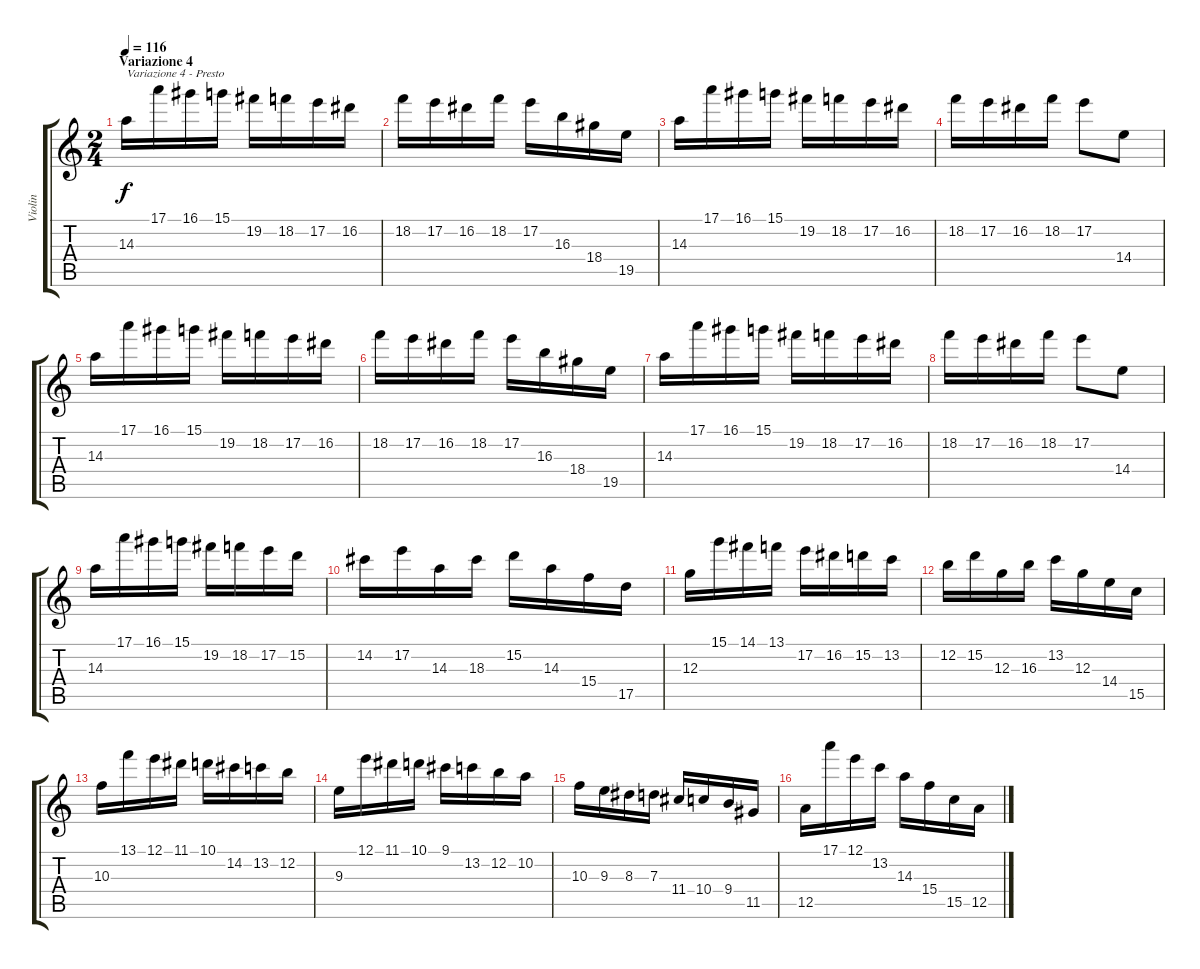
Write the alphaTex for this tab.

\track ("Violin" "Violin") {instrument acousticguitarnylon}
\staff {score tabs}
\tuning (E4 B3 G3 D3 A2 E2) {hide}
\ts (2 4)
\section ("" "Variazione 4")
\tempo 116
\clef g2
\ks c
14.3.16{txt "Variazione 4 - Presto" dy f} 17.1.16 16.1.16 15.1.16 19.2.16 18.2.16 17.2.16 16.2.16 |
18.2.16 17.2.16 16.2.16 18.2.16 17.2.16 16.3.16 18.4.16 19.5.16 |
14.3.16 17.1.16 16.1.16 15.1.16 19.2.16 18.2.16 17.2.16 16.2.16 |
18.2.16 17.2.16 16.2.16 18.2.16 17.2.8 14.4.8 |
14.3.16 17.1.16 16.1.16 15.1.16 19.2.16 18.2.16 17.2.16 16.2.16 |
18.2.16 17.2.16 16.2.16 18.2.16 17.2.16 16.3.16 18.4.16 19.5.16 |
14.3.16 17.1.16 16.1.16 15.1.16 19.2.16 18.2.16 17.2.16 16.2.16 |
18.2.16 17.2.16 16.2.16 18.2.16 17.2.8 14.4.8 |
14.3.16 17.1.16 16.1.16 15.1.16 19.2.16 18.2.16 17.2.16 15.2.16 |
14.2.16 17.2.16 14.3.16 18.3.16 15.2.16 14.3.16 15.4.16 17.5.16 |
12.3.16 15.1.16 14.1.16 13.1.16 17.2.16 16.2.16 15.2.16 13.2.16 |
12.2.16 15.2.16 12.3.16 16.3.16 13.2.16 12.3.16 14.4.16 15.5.16 |
10.3.16 13.1.16 12.1.16 11.1.16 10.1.16 14.2.16 13.2.16 12.2.16 |
9.3.16 12.1.16 11.1.16 10.1.16 9.1.16 13.2.16 12.2.16 10.2.16 |
10.3.16 9.3.16 8.3.16 7.3.16 11.4.16 10.4.16 9.4.16 11.5.16 |
12.5.16 17.1.16 12.1.16 13.2.16 14.3.16 15.4.16 15.5.16 12.5.16
